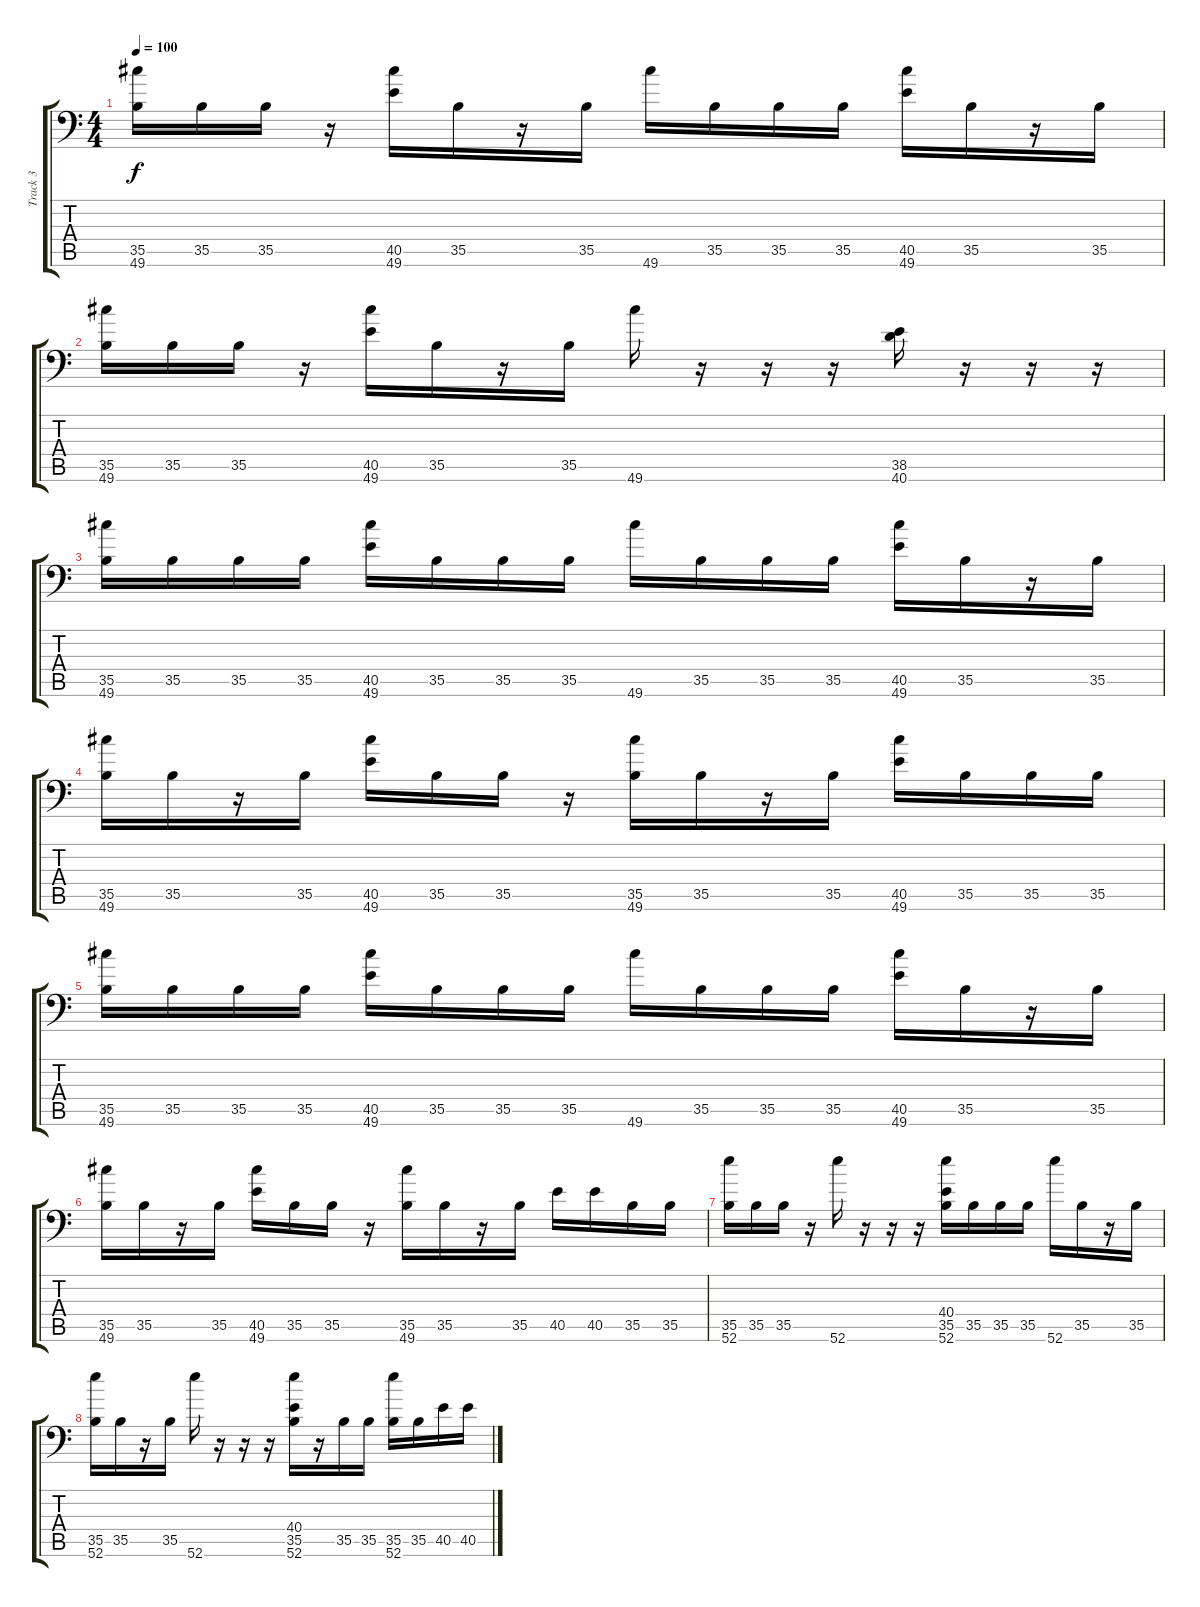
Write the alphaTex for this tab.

\track ("Track 3" "Track 3") {instrument acousticgrandpiano}
\staff {score tabs}
\tuning (C-1 C-1 C-1 C-1 C-1 C-1) {hide}
\ts (4 4)
\tempo 100
\clef f4
\ks c
(35.5 49.6).16{dy f} 35.5.16 35.5.16 r.16 (40.5 49.6).16 35.5.16 r.16 35.5.16 49.6.16 35.5.16 35.5.16 35.5.16 (40.5 49.6).16 35.5.16 r.16 35.5.16 |
(35.5 49.6).16 35.5.16 35.5.16 r.16 (40.5 49.6).16 35.5.16 r.16 35.5.16 49.6.16 r.16 r.16 r.16 (38.5 40.6).16 r.16 r.16 r.16 |
(35.5 49.6).16 35.5.16 35.5.16 35.5.16 (40.5 49.6).16 35.5.16 35.5.16 35.5.16 49.6.16 35.5.16 35.5.16 35.5.16 (40.5 49.6).16 35.5.16 r.16 35.5.16 |
(35.5 49.6).16 35.5.16 r.16 35.5.16 (40.5 49.6).16 35.5.16 35.5.16 r.16 (35.5 49.6).16 35.5.16 r.16 35.5.16 (40.5 49.6).16 35.5.16 35.5.16 35.5.16 |
(35.5 49.6).16 35.5.16 35.5.16 35.5.16 (40.5 49.6).16 35.5.16 35.5.16 35.5.16 49.6.16 35.5.16 35.5.16 35.5.16 (40.5 49.6).16 35.5.16 r.16 35.5.16 |
(35.5 49.6).16 35.5.16 r.16 35.5.16 (40.5 49.6).16 35.5.16 35.5.16 r.16 (35.5 49.6).16 35.5.16 r.16 35.5.16 40.5.16 40.5.16 35.5.16 35.5.16 |
(35.5 52.6).16 35.5.16 35.5.16 r.16 52.6.16 r.16 r.16 r.16 (40.4 35.5 52.6).16 35.5.16 35.5.16 35.5.16 52.6.16 35.5.16 r.16 35.5.16 |
(35.5 52.6).16 35.5.16 r.16 35.5.16 52.6.16 r.16 r.16 r.16 (40.4 35.5 52.6).16 r.16 35.5.16 35.5.16 (35.5 52.6).16 35.5.16 40.5.16 40.5.16
